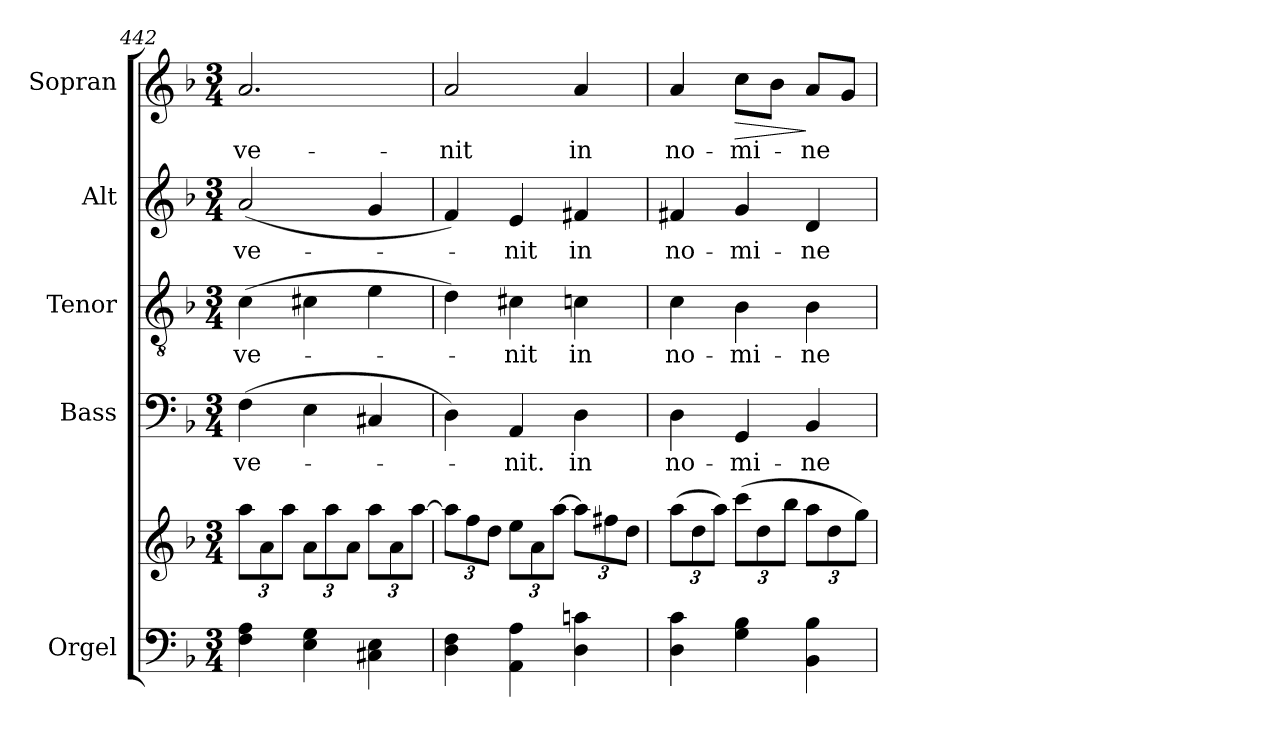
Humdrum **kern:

**kern	**kern	**kern	**text	**kern	**text	**kern	**text	**kern	**text	**dynam
*part5	*part5	*part4	*part4	*part3	*part3	*part2	*part2	*part1	*part1	*part1
*staff6	*staff5	*staff4	*staff4	*staff3	*staff3	*staff2	*staff2	*staff1	*staff1	*staff1
*I"Orgel	*	*I"Bass	*	*I"Tenor	*	*I"Alt	*	*I"Sopran	*	*
*I'Org.	*	*I'B.	*	*I'T.	*	*I'A.	*	*I'S.	*	*
*clefF4	*clefG2	*clefF4	*	*clefGv2	*	*clefG2	*	*clefG2	*	*
*k[b-]	*k[b-]	*k[b-]	*	*k[b-]	*	*k[b-]	*	*k[b-]	*	*
*F:	*F:	*F:	*	*F:	*	*F:	*	*F:	*	*
*M3/4	*M3/4	*M3/4	*	*M3/4	*	*M3/4	*	*M3/4	*	*
*	*Xbrackettup	*	*	*	*	*	*	*	*	*
=442	=442	=442	=442	=442	=442	=442	=442	=442	=442	=442
!	!	!	!LO:LY:b	!	!LO:LY:b	!	!LO:LY:b	!	!LO:LY:b	!
4F\ 4A\	12aa\L	(>4F\	ve-	(>4c\	ve-	(<2a/	ve-	2.a/	ve-	.
.	12a\	.	.	.	.	.	.	.	.	.
.	12aa\J	.	.	.	.	.	.	.	.	.
4E\ 4G\	12a\L	4E\	.	4c#X\	.	.	.	.	.	.
.	12aa\	.	.	.	.	.	.	.	.	.
.	12a\J	.	.	.	.	.	.	.	.	.
4C#X\ 4E\	12aa\L	4C#X/	.	4e\	.	4g/	.	.	.	.
.	12a\	.	.	.	.	.	.	.	.	.
.	[12aa\J	.	.	.	.	.	.	.	.	.
=443	=443	=443	=443	=443	=443	=443	=443	=443	=443	=443
!	!	!	!	!	!	!	!	!	!LO:LY:b	!
4D\ 4F\	12aa\L]	4D\)	.	4d\)	.	4f/)	.	2a/	-nit	.
.	12ff\	.	.	.	.	.	.	.	.	.
.	12dd\J	.	.	.	.	.	.	.	.	.
!	!	!	!LO:LY:b	!	!LO:LY:b	!	!LO:LY:b	!	!	!
4AA\ 4A\	12ee\L	4AA/	-nit.	4c#X\	-nit	4e/	-nit	.	.	.
.	12a\	.	.	.	.	.	.	.	.	.
.	[12aa\J	.	.	.	.	.	.	.	.	.
!	!	!	!LO:LY:b	!	!LO:LY:b	!	!LO:LY:b	!	!LO:LY:b	!
4D\ 4cn\	12aa\L]	4D\	in	4cn\	in	4f#X/	in	4a/	in	.
.	12ff#X\	.	.	.	.	.	.	.	.	.
.	12dd\J	.	.	.	.	.	.	.	.	.
=444	=444	=444	=444	=444	=444	=444	=444	=444	=444	=444
!	!	!	!LO:LY:b	!	!LO:LY:b	!	!LO:LY:b	!	!LO:LY:b	!
4D\ 4c\	(>12aa\L	4D\	no-	4c\	no-	4f#X/	no-	4a/	no-	.
.	12dd\	.	.	.	.	.	.	.	.	.
.	12aa\J)	.	.	.	.	.	.	.	.	.
!	!	!	!LO:LY:b	!	!LO:LY:b	!	!LO:LY:b	!	!LO:LY:b	!LO:HP:b
4G\ 4B-\	(>12ccc\L	4GG/	-mi-	4B-\	-mi-	4g/	-mi-	8cc\L	-mi-	>
.	12dd\	.	.	.	.	.	.	.	.	.
.	.	.	.	.	.	.	.	8b-\J	.	.
.	12bb-\J	.	.	.	.	.	.	.	.	.
!	!	!	!LO:LY:b	!	!LO:LY:b	!	!LO:LY:b	!	!LO:LY:b	!
4BB-\ 4B-\	12aa\L	4BB-/	-ne	4B-\	-ne	4d/	-ne	8a/L	-ne	]
.	12dd\	.	.	.	.	.	.	.	.	.
.	.	.	.	.	.	.	.	8g/J	.	.
.	12gg\J)	.	.	.	.	.	.	.	.	.
=	=	=	=	=	=	=	=	=	=	=
*-	*-	*-	*-	*-	*-	*-	*-	*-	*-	*-
